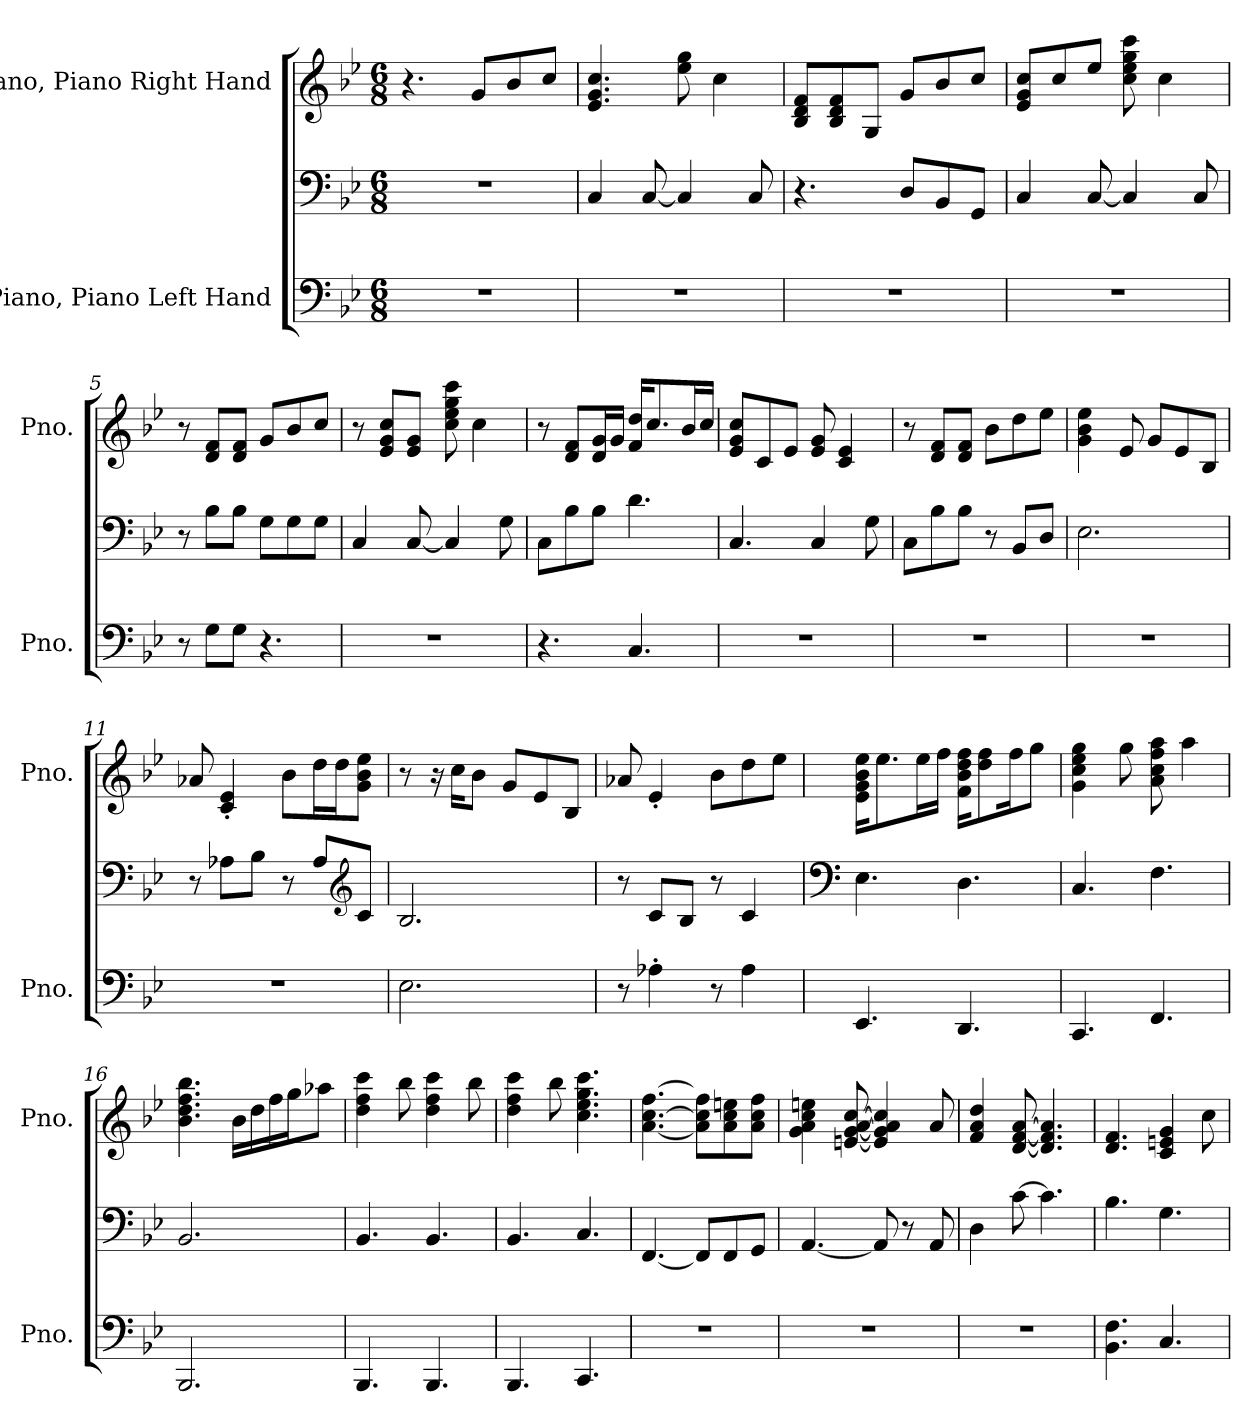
**kern	**kern	**kern
*part2	*part2	*part1
*staff3	*staff2	*staff1
*I"Piano, Piano Left Hand	*	*I"Piano, Piano Right Hand
*I'Pno.	*	*I'Pno.
*clefF4	*clefF4	*clefG2
*k[b-e-]	*k[b-e-]	*k[b-e-]
*M6/8	*M6/8	*M6/8
*MM60	*MM60	*MM60
=1	=1	=1
2.r	2.r	4.r
.	.	8g/L
.	.	8b-/
.	.	8cc/J
=2	=2	=2
2.r	4C/	4.e-/ 4.g/ 4.cc/
.	[8C/	.
.	4C/]	8ee-\ 8gg\
.	.	4cc\
.	8C/	.
=3	=3	=3
2.r	4.r	8B-/ 8d/ 8f/L
.	.	8B-/ 8d/ 8f/
.	.	8G/J
.	8D/L	8g/L
.	8BB-/	8b-/
.	8GG/J	8cc/J
=4	=4	=4
2.r	4C/	8e-/ 8g/ 8cc/L
.	.	8cc/
.	[8C/	8ee-/J
.	4C/]	8cc\ 8ee-\ 8gg\ 8ccc\
.	.	4cc\
.	8C/	.
!!LO:LB:g=z
=5	=5	=5
8r	8r	8r
8G\L	8B-\L	8d/ 8f/L
8G\J	8B-\J	8d/ 8f/J
4.r	8G\L	8g/L
.	8G\	8b-/
.	8G\J	8cc/J
=6	=6	=6
2.r	4C/	8r
.	.	8e-/ 8g/ 8cc/L
.	[8C/	8e-/ 8g/J
.	4C/]	8cc\ 8ee-\ 8gg\ 8ccc\
.	.	4cc\
.	8G\	.
=7	=7	=7
4.r	8C\L	8r
.	8B-\	8d/ 8f/L
.	8B-\J	16d/ 16g/L
.	.	16g/JJ
4.C/	4.d\	16f/ 16dd/KL
.	.	8.cc/
.	.	16b-/L
.	.	16cc/JJ
=8	=8	=8
2.r	4.C/	8e-/ 8g/ 8cc/L
.	.	8c/
.	.	8e-/J
.	4C/	8e-/ 8g/
.	.	4c/ 4e-/
.	8G\	.
=9	=9	=9
2.r	8C\L	8r
.	8B-\	8d/ 8f/L
.	8B-\J	8d/ 8f/J
.	8r	8b-\L
.	8BB-/L	8dd\
.	8D/J	8ee-\J
=10	=10	=10
2.r	2.E-\	4g\ 4b-\ 4ee-\
.	.	8e-/
.	.	8g/L
.	.	8e-/
.	.	8B-/J
!!LO:LB:g=z
=11	=11	=11
2.r	8r	8a-X/
.	8A-X\L	4c/' 4e-/'
.	8B-\J	.
.	8r	8b-\L
.	8A-/L	16dd\L
.	.	16dd\J
*	*clefG2	*
.	8c/J	8g\ 8b-\ 8ee-\J
=12	=12	=12
2.E-\	2.B-/	8r
.	.	16r
.	.	16cc\KL
.	.	8b-\J
.	.	8g/L
.	.	8e-/
.	.	8B-/J
=13	=13	=13
8r	8r	8a-X/
4A-X'\	8c/L	4e-'/
.	8B-/J	.
8r	8r	8b-\L
4A-\	4c/	8dd\
.	.	8ee-\J
=14	=14	=14
*	*clefF4	*
4.EE-/	4.E-\	16e-\ 16g\ 16b-\ 16ee-\KL
.	.	8.ee-\
.	.	16ee-\L
.	.	16ff\JJ
4.DD/	4.D\	16f\ 16b-\ 16dd\ 16ff\KL
.	.	8dd\ 8ff\
.	.	16ff\K
.	.	8gg\J
=15	=15	=15
4.CC/	4.C/	4g\ 4cc\ 4ee-\ 4gg\
.	.	8gg\
4.FF/	4.F\	8a\ 8cc\ 8ff\ 8aa\
.	.	4aa\
!!LO:LB:g=z
=16	=16	=16
2.BBB-/	2.BB-/	4.b-\ 4.dd\ 4.ff\ 4.bb-\
.	.	16b-\LL
.	.	16dd\
.	.	16ff\
.	.	16gg\J
.	.	8aa-X\J
=17	=17	=17
4.BBB-/	4.BB-/	4dd\ 4ff\ 4ccc\
.	.	8bb-\
4.BBB-/	4.BB-/	4dd\ 4ff\ 4ccc\
.	.	8bb-\
=18	=18	=18
4.BBB-/	4.BB-/	4dd\ 4ff\ 4ccc\
.	.	8bb-\
4.CC/	4.C/	4.cc\ 4.ee-\ 4.gg\ 4.ccc\
=19	=19	=19
2.r	[4.FF/	[4.a\ [4.cc\ [4.ff\
.	8FF/L]	8a\] 8cc\] 8ff\]L
.	8FF/	8a\ 8cc\ 8een\
.	8GG/J	8a\ 8cc\ 8ff\J
=20	=20	=20
2.r	[4.AA/	4g\ 4a\ 4cc\ 4een\
.	.	[8en/ [8g/ [8a/ [8cc/
.	8AA/]	4e/] 4g/] 4a/] 4cc/]
.	8r	.
.	8AA/	8a/
=21	=21	=21
2.r	4D\	4f/ 4a/ 4dd/
.	[8c\	[8d/ [8f/ [8a/
.	4.c\]	4.d/] 4.f/] 4.a/]
!!LO:PB:g=z
=22	=22	=22
4.BB-\ 4.F\	4.B-\	4.d/ 4.f/
4.C/	4.G\	4c/ 4en/ 4g/
.	.	8cc\
=	=	=
*-	*-	*-
